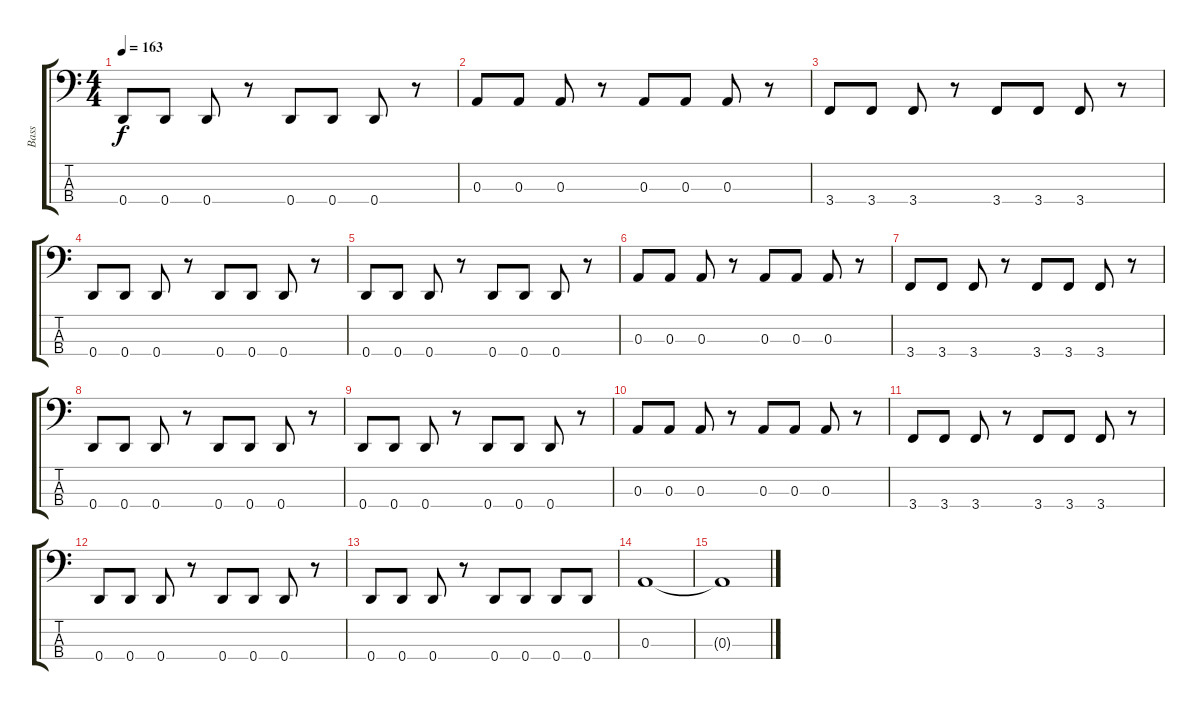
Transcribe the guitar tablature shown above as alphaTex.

\track ("Bass" "Bass") {instrument electricbassfinger}
\staff {score tabs}
\tuning (G2 D2 A1 D1) {hide}
\ts (4 4)
\tempo 163
\clef f4
\ks c
0.4.8{dy f} 0.4.8 0.4.8 r.8 0.4.8 0.4.8 0.4.8 r.8 |
0.3.8 0.3.8 0.3.8 r.8 0.3.8 0.3.8 0.3.8 r.8 |
3.4.8 3.4.8 3.4.8 r.8 3.4.8 3.4.8 3.4.8 r.8 |
0.4.8 0.4.8 0.4.8 r.8 0.4.8 0.4.8 0.4.8 r.8 |
0.4.8 0.4.8 0.4.8 r.8 0.4.8 0.4.8 0.4.8 r.8 |
0.3.8 0.3.8 0.3.8 r.8 0.3.8 0.3.8 0.3.8 r.8 |
3.4.8 3.4.8 3.4.8 r.8 3.4.8 3.4.8 3.4.8 r.8 |
0.4.8 0.4.8 0.4.8 r.8 0.4.8 0.4.8 0.4.8 r.8 |
0.4.8 0.4.8 0.4.8 r.8 0.4.8 0.4.8 0.4.8 r.8 |
0.3.8 0.3.8 0.3.8 r.8 0.3.8 0.3.8 0.3.8 r.8 |
3.4.8 3.4.8 3.4.8 r.8 3.4.8 3.4.8 3.4.8 r.8 |
0.4.8 0.4.8 0.4.8 r.8 0.4.8 0.4.8 0.4.8 r.8 |
0.4.8 0.4.8 0.4.8 r.8 0.4.8 0.4.8 0.4.8 0.4.8 |
0.3.1 |
0.3{t}.1
